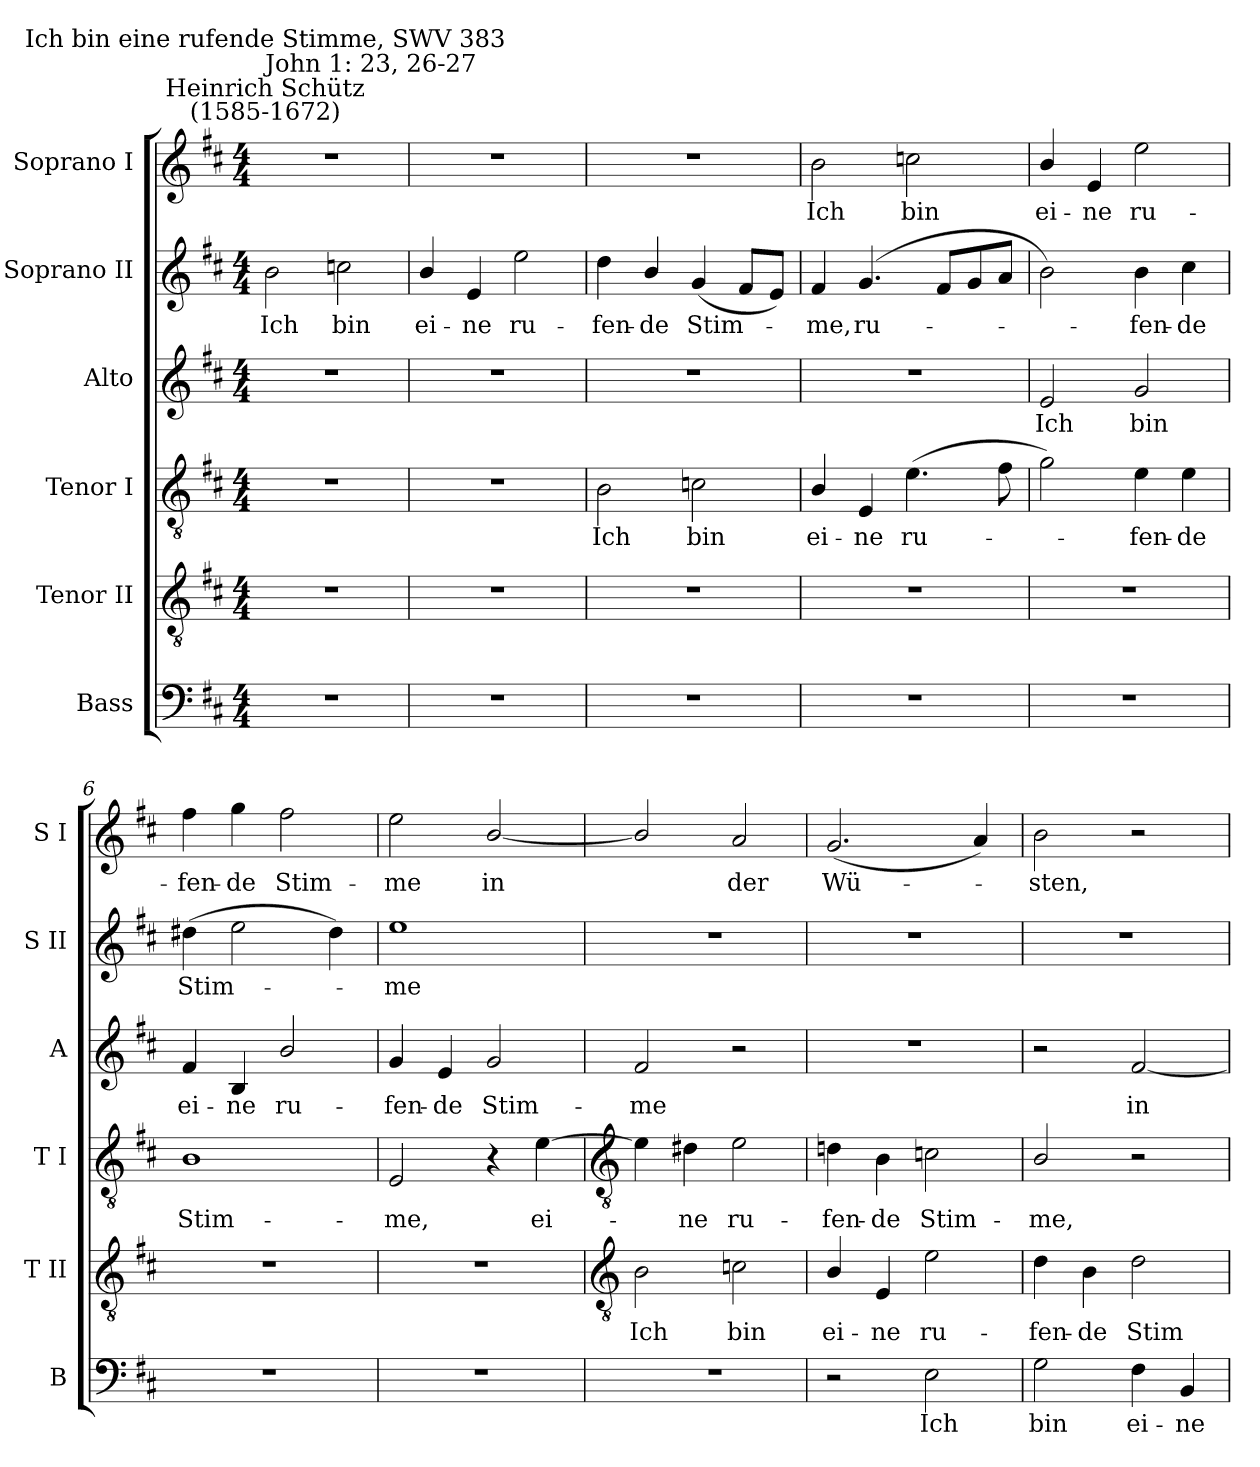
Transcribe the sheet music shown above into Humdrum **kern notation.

**kern	**text	**kern	**text	**kern	**text	**kern	**text	**kern	**text	**kern	**text
*part6	*part6	*part5	*part5	*part4	*part4	*part3	*part3	*part2	*part2	*part1	*part1
*staff6	*staff6	*staff5	*staff5	*staff4	*staff4	*staff3	*staff3	*staff2	*staff2	*staff1	*staff1
*I"Bass	*	*I"Tenor II	*	*I"Tenor I	*	*I"Alto	*	*I"Soprano II	*	*I"Soprano I	*
*I'B	*	*I'T II	*	*I'T I	*	*I'A	*	*I'S II	*	*I'S I	*
*clefF4	*	*clefGv2	*	*clefGv2	*	*clefG2	*	*clefG2	*	*clefG2	*
*k[f#c#]	*	*k[f#c#]	*	*k[f#c#]	*	*k[f#c#]	*	*k[f#c#]	*	*k[f#c#]	*
*D:	*	*D:	*	*D:	*	*D:	*	*D:	*	*D:	*
*M4/4	*	*M4/4	*	*M4/4	*	*M4/4	*	*M4/4	*	*M4/4	*
=1	=1	=1	=1	=1	=1	=1	=1	=1	=1	=1	=1
!	!	!	!	!	!	!	!	!	!	!LO:TX:a:cj:t=Heinrich Schütz\n(1585-1672)	!
!	!	!	!	!	!	!	!	!	!	!LO:TX:a:t=John 1&colon; 23, 26-27	!
!	!	!	!	!	!	!	!	!	!	!LO:TX:a:cj:t=Ich bin eine rufende Stimme, SWV 383	!
!	!	!	!	!	!	!	!	!	!LO:LY:b	!	!
1r	.	1r	.	1r	.	1r	.	2b	Ich	1r	.
!	!	!	!	!	!	!	!	!	!LO:LY:b	!	!
.	.	.	.	.	.	.	.	2ccn	bin	.	.
=2	=2	=2	=2	=2	=2	=2	=2	=2	=2	=2	=2
!	!	!	!	!	!	!	!	!	!LO:LY:b	!	!
1r	.	1r	.	1r	.	1r	.	4b/	ei-	1r	.
!	!	!	!	!	!	!	!	!	!LO:LY:b	!	!
.	.	.	.	.	.	.	.	4e	-ne	.	.
!	!	!	!	!	!	!	!	!	!LO:LY:b	!	!
.	.	.	.	.	.	.	.	2ee	ru-	.	.
=3	=3	=3	=3	=3	=3	=3	=3	=3	=3	=3	=3
!	!	!	!	!	!LO:LY:b	!	!	!	!LO:LY:b	!	!
1r	.	1r	.	2B	Ich	1r	.	4dd	-fen-	1r	.
!	!	!	!	!	!	!	!	!	!LO:LY:b	!	!
.	.	.	.	.	.	.	.	4b/	-de	.	.
!	!	!	!	!	!LO:LY:b	!	!	!	!LO:LY:b	!	!
.	.	.	.	2cn	bin	.	.	(<4g	Stim-	.	.
.	.	.	.	.	.	.	.	8f#L	.	.	.
.	.	.	.	.	.	.	.	8eJ)	.	.	.
=4	=4	=4	=4	=4	=4	=4	=4	=4	=4	=4	=4
!	!	!	!	!	!LO:LY:b	!	!	!	!LO:LY:b	!	!LO:LY:b
1r	.	1r	.	4B/	ei-	1r	.	4f#	me,	2b	Ich
!	!	!	!	!	!LO:LY:b	!	!	!	!LO:LY:b	!	!
.	.	.	.	4E	-ne	.	.	(<4.g	ru-	.	.
!	!	!	!	!	!LO:LY:b	!	!	!	!	!	!LO:LY:b
.	.	.	.	(>4.e	ru-	.	.	.	.	2ccn	bin
.	.	.	.	.	.	.	.	8f#L	.	.	.
.	.	.	.	.	.	.	.	8g	.	.	.
.	.	.	.	8f#	.	.	.	8aJ	.	.	.
=5	=5	=5	=5	=5	=5	=5	=5	=5	=5	=5	=5
!	!	!	!	!	!	!	!LO:LY:b	!	!	!	!LO:LY:b
1r	.	1r	.	2g)	.	2e	Ich	2b)	.	4b/	ei-
!	!	!	!	!	!	!	!	!	!	!	!LO:LY:b
.	.	.	.	.	.	.	.	.	.	4e	-ne
!	!	!	!	!	!LO:LY:b	!	!LO:LY:b	!	!LO:LY:b	!	!LO:LY:b
.	.	.	.	4e	fen-	2g	bin	4b	fen-	2ee	ru-
!	!	!	!	!	!LO:LY:b	!	!	!	!LO:LY:b	!	!
.	.	.	.	4e	-de	.	.	4cc#	-de	.	.
=6	=6	=6	=6	=6	=6	=6	=6	=6	=6	=6	=6
!	!	!	!	!	!LO:LY:b	!	!LO:LY:b	!	!LO:LY:b	!	!LO:LY:b
1r	.	1r	.	1B	Stim-	4f#	ei-	(>4dd#X	Stim-	4ff#	-fen-
!	!	!	!	!	!	!	!LO:LY:b	!	!	!	!LO:LY:b
.	.	.	.	.	.	4B	-ne	2ee	.	4gg	-de
!	!	!	!	!	!	!	!LO:LY:b	!	!	!	!LO:LY:b
.	.	.	.	.	.	2b/	ru-	.	.	2ff#	Stim-
.	.	.	.	.	.	.	.	4dd#)	.	.	.
=7	=7	=7	=7	=7	=7	=7	=7	=7	=7	=7	=7
!	!	!	!	!	!LO:LY:b	!	!LO:LY:b	!	!LO:LY:b	!	!LO:LY:b
1r	.	1r	.	2E	-me,	4g	-fen-	1ee	me	2ee	-me
!	!	!	!	!	!	!	!LO:LY:b	!	!	!	!
.	.	.	.	.	.	4e	-de	.	.	.	.
!	!	!	!	!	!	!	!LO:LY:b	!	!	!	!LO:LY:b
.	.	.	.	4r	.	2g	Stim-	.	.	[2b/	in
!	!	!	!	!	!LO:LY:b	!	!	!	!	!	!
.	.	.	.	[4e	ei-	.	.	.	.	.	.
!!LO:LB:g=z
=8	=8	=8	=8	=8	=8	=8	=8	=8	=8	=8	=8
*	*	*clefGv2	*	*clefGv2	*	*	*	*	*	*	*
!	!	!	!LO:LY:b	!	!	!	!LO:LY:b	!	!	!	!
1r	.	2B	Ich	4e]	.	2f#	-me	1r	.	2b/]	.
!	!	!	!	!	!LO:LY:b	!	!	!	!	!	!
.	.	.	.	4d#X	ne	.	.	.	.	.	.
!	!	!	!LO:LY:b	!	!LO:LY:b	!	!	!	!	!	!LO:LY:b
.	.	2cn	bin	2e	ru-	2r	.	.	.	2a	der
=9	=9	=9	=9	=9	=9	=9	=9	=9	=9	=9	=9
!	!	!	!LO:LY:b	!	!LO:LY:b	!	!	!	!	!	!LO:LY:b
2r	.	4B/	ei-	4dn	-fen-	1r	.	1r	.	(<2.g	Wü-
!	!	!	!LO:LY:b	!	!LO:LY:b	!	!	!	!	!	!
.	.	4E	-ne	4B	-de	.	.	.	.	.	.
!	!LO:LY:b	!	!LO:LY:b	!	!LO:LY:b	!	!	!	!	!	!
2E	Ich	2e	ru-	2cn	Stim-	.	.	.	.	.	.
.	.	.	.	.	.	.	.	.	.	4a)	.
=10	=10	=10	=10	=10	=10	=10	=10	=10	=10	=10	=10
!	!LO:LY:b	!	!LO:LY:b	!	!LO:LY:b	!	!	!	!	!	!LO:LY:b
2G	bin	4d	-fen-	2B/	-me,	2r	.	1r	.	2b	sten,
!	!	!	!LO:LY:b	!	!	!	!	!	!	!	!
.	.	4B	-de	.	.	.	.	.	.	.	.
!	!LO:LY:b	!	!LO:LY:b	!	!	!	!LO:LY:b	!	!	!	!
4F#	ei-	2d	Stim-	2r	.	[2f#	in	.	.	2r	.
!	!LO:LY:b	!	!	!	!	!	!	!	!	!	!
4BB	-ne	.	.	.	.	.	.	.	.	.	.
=	=	=	=	=	=	=	=	=	=	=	=
*-	*-	*-	*-	*-	*-	*-	*-	*-	*-	*-	*-
